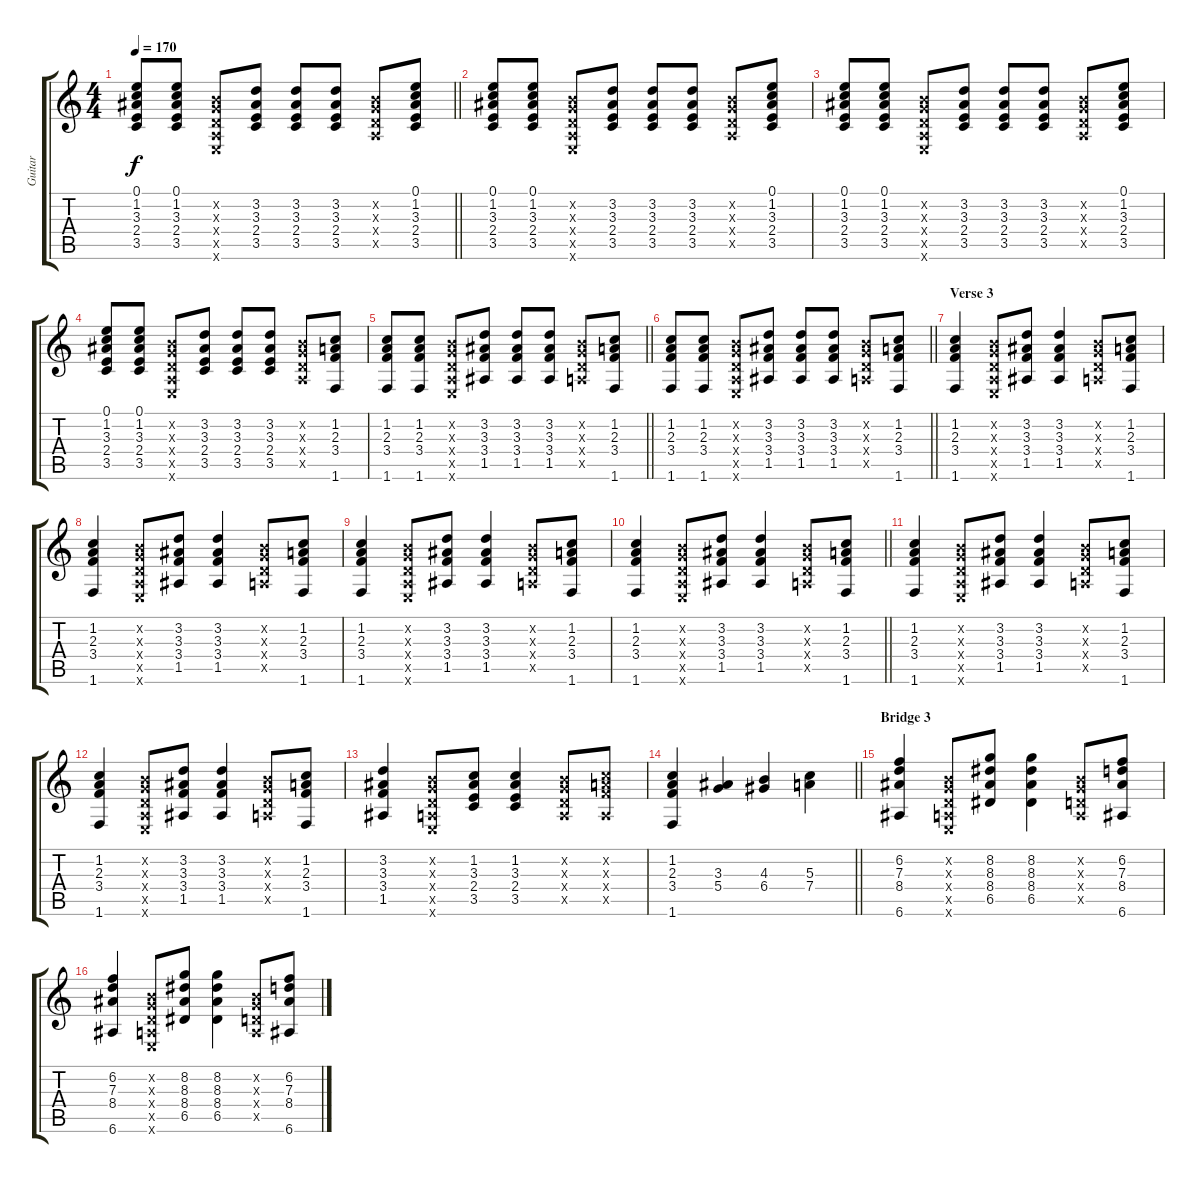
\track ("Guitar" "Guitar") {instrument acousticguitarsteel}
\staff {score tabs}
\tuning (E4 B3 G3 D3 A2 E2) {hide}
\ts (4 4)
\tempo 170
\clef g2
\barLineRight lightlight
\ks c
(0.1 1.2 3.3 2.4 3.5).8{dy f} (0.1 1.2 3.3 2.4 3.5).8 (0.2{x} 0.3{x} 0.4{x} 0.5{x} 0.6{x}).8 (3.2 3.3 2.4 3.5).8 (3.2 3.3 2.4 3.5).8 (3.2 3.3 2.4 3.5).8 (0.2{x} 0.3{x} 0.4{x} 0.5{x}).8 (0.1 1.2 3.3 2.4 3.5).8 |
(0.1 1.2 3.3 2.4 3.5).8 (0.1 1.2 3.3 2.4 3.5).8 (0.2{x} 0.3{x} 0.4{x} 0.5{x} 0.6{x}).8 (3.2 3.3 2.4 3.5).8 (3.2 3.3 2.4 3.5).8 (3.2 3.3 2.4 3.5).8 (0.2{x} 0.3{x} 0.4{x} 0.5{x}).8 (0.1 1.2 3.3 2.4 3.5).8 |
(0.1 1.2 3.3 2.4 3.5).8 (0.1 1.2 3.3 2.4 3.5).8 (0.2{x} 0.3{x} 0.4{x} 0.5{x} 0.6{x}).8 (3.2 3.3 2.4 3.5).8 (3.2 3.3 2.4 3.5).8 (3.2 3.3 2.4 3.5).8 (0.2{x} 0.3{x} 0.4{x} 0.5{x}).8 (0.1 1.2 3.3 2.4 3.5).8 |
(0.1 1.2 3.3 2.4 3.5).8 (0.1 1.2 3.3 2.4 3.5).8 (0.2{x} 0.3{x} 0.4{x} 0.5{x} 0.6{x}).8 (3.2 3.3 2.4 3.5).8 (3.2 3.3 2.4 3.5).8 (3.2 3.3 2.4 3.5).8 (0.2{x} 0.3{x} 0.4{x} 0.5{x}).8 (1.2 2.3 3.4 1.6).8 |
\barLineRight lightlight
(1.2 2.3 3.4 1.6).8 (1.2 2.3 3.4 1.6).8 (0.2{x} 0.3{x} 0.4{x} 0.5{x} 0.6{x}).8 (3.2 3.3 3.4 1.5).8 (3.2 3.3 3.4 1.5).8 (3.2 3.3 3.4 1.5).8 (0.2{x} 0.3{x} 0.4{x} 0.5{x}).8 (1.2 2.3 3.4 1.6).8 |
\barLineRight lightlight
(1.2 2.3 3.4 1.6).8 (1.2 2.3 3.4 1.6).8 (0.2{x} 0.3{x} 0.4{x} 0.5{x} 0.6{x}).8 (3.2 3.3 3.4 1.5).8 (3.2 3.3 3.4 1.5).8 (3.2 3.3 3.4 1.5).8 (0.2{x} 0.3{x} 0.4{x} 0.5{x}).8 (1.2 2.3 3.4 1.6).8 |
\section ("" "Verse 3")
(1.2 2.3 3.4 1.6).4 (0.2{x} 0.3{x} 0.4{x} 0.5{x} 0.6{x}).8 (3.2 3.3 3.4 1.5).8 (3.2 3.3 3.4 1.5).4 (0.2{x} 0.3{x} 0.4{x} 0.5{x}).8 (1.2 2.3 3.4 1.6).8 |
(1.2 2.3 3.4 1.6).4 (0.2{x} 0.3{x} 0.4{x} 0.5{x} 0.6{x}).8 (3.2 3.3 3.4 1.5).8 (3.2 3.3 3.4 1.5).4 (0.2{x} 0.3{x} 0.4{x} 0.5{x}).8 (1.2 2.3 3.4 1.6).8 |
(1.2 2.3 3.4 1.6).4 (0.2{x} 0.3{x} 0.4{x} 0.5{x} 0.6{x}).8 (3.2 3.3 3.4 1.5).8 (3.2 3.3 3.4 1.5).4 (0.2{x} 0.3{x} 0.4{x} 0.5{x}).8 (1.2 2.3 3.4 1.6).8 |
\barLineRight lightlight
(1.2 2.3 3.4 1.6).4 (0.2{x} 0.3{x} 0.4{x} 0.5{x} 0.6{x}).8 (3.2 3.3 3.4 1.5).8 (3.2 3.3 3.4 1.5).4 (0.2{x} 0.3{x} 0.4{x} 0.5{x}).8 (1.2 2.3 3.4 1.6).8 |
(1.2 2.3 3.4 1.6).4 (0.2{x} 0.3{x} 0.4{x} 0.5{x} 0.6{x}).8 (3.2 3.3 3.4 1.5).8 (3.2 3.3 3.4 1.5).4 (0.2{x} 0.3{x} 0.4{x} 0.5{x}).8 (1.2 2.3 3.4 1.6).8 |
(1.2 2.3 3.4 1.6).4 (0.2{x} 0.3{x} 0.4{x} 0.5{x} 0.6{x}).8 (3.2 3.3 3.4 1.5).8 (3.2 3.3 3.4 1.5).4 (0.2{x} 0.3{x} 0.4{x} 0.5{x}).8 (1.2 2.3 3.4 1.6).8 |
(3.2 3.3 3.4 1.5).4 (0.2{x} 0.3{x} 0.4{x} 0.5{x} 0.6{x}).8 (1.2 3.3 2.4 3.5).8 (1.2 3.3 2.4 3.5).4 (0.2{x} 0.3{x} 0.4{x} 0.5{x}).8 (1.2{x} 2.3{x} 3.4{x} 0.5{x}).8 |
\barLineRight lightlight
(1.2 2.3 3.4 1.6).4 (3.3 5.4).4 (4.3 6.4).4 (5.3 7.4).4 |
\section ("" "Bridge 3")
(6.2 7.3 8.4 6.6).4 (0.2{x} 0.3{x} 0.4{x} 0.5{x} 0.6{x}).8 (8.2 8.3 8.4 6.5).8 (8.2 8.3 8.4 6.5).4 (0.2{x} 0.3{x} 0.4{x} 0.5{x}).8 (6.2 7.3 8.4 6.6).8 |
(6.2 7.3 8.4 6.6).4 (0.2{x} 0.3{x} 0.4{x} 0.5{x} 0.6{x}).8 (8.2 8.3 8.4 6.5).8 (8.2 8.3 8.4 6.5).4 (0.2{x} 0.3{x} 0.4{x} 0.5{x}).8 (6.2 7.3 8.4 6.6).8
